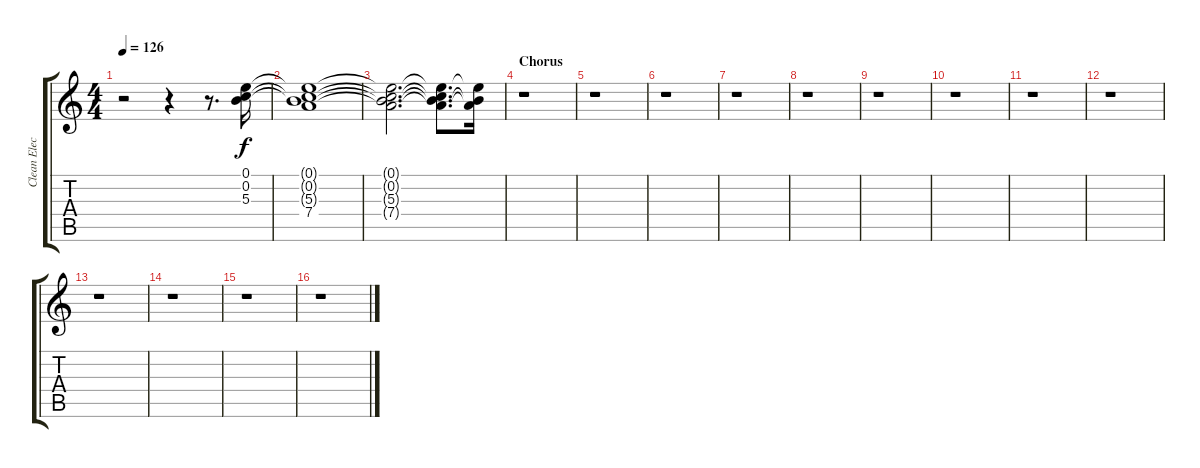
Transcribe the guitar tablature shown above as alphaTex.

\track ("Clean Elec." "Clean Elec") {instrument electricguitarclean}
\staff {score tabs}
\tuning (E4 B3 G3 D3 A2 E2) {hide}
\ts (4 4)
\tempo 126
\clef g2
\ks c
r.2{dy f} r.4 r.8{d} (0.1 0.2 5.3).16 |
(0.1{t} 0.2{t} 5.3{t} 7.4).1 |
(0.1{t} 0.2{t} 5.3{t} 7.4{t}).2{d} (0.1{t} 0.2{t} 5.3{t} 7.4{t}).8{d} (0.1{t} 0.2{t} 7.4{t}).16 |
\section ("" "Chorus")
r.1 |
r.1 |
r.1 |
r.1 |
r.1 |
r.1 |
r.1 |
r.1 |
r.1 |
r.1 |
r.1 |
r.1 |
r.1
